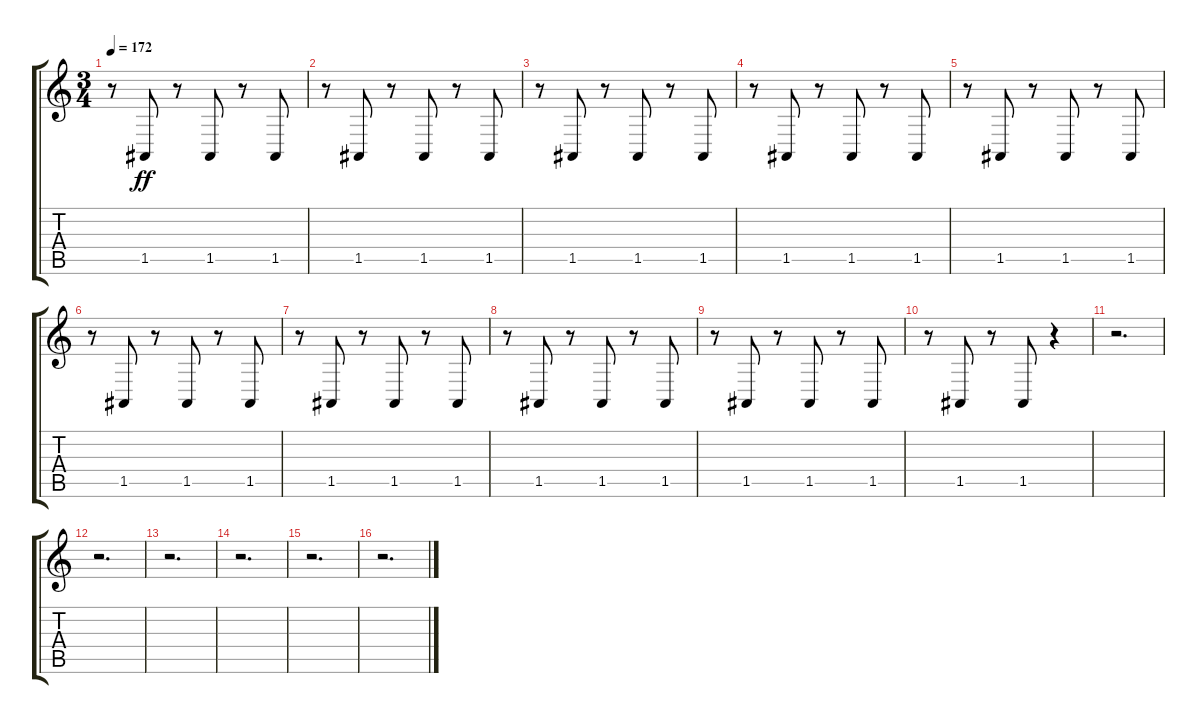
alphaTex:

\track "" {instrument harpsichord}
\staff {score tabs}
\tuning (E4 B3 G3 D3 A2 E2) {hide}
\ts (3 4)
\tempo 172
\clef g2
\ks c
r.8{dy ff} 1.5.8 r.8 1.5.8 r.8 1.5.8 |
r.8 1.5.8 r.8 1.5.8 r.8 1.5.8 |
r.8 1.5.8 r.8 1.5.8 r.8 1.5.8 |
r.8 1.5.8 r.8 1.5.8 r.8 1.5.8 |
r.8 1.5.8 r.8 1.5.8 r.8 1.5.8 |
r.8 1.5.8 r.8 1.5.8 r.8 1.5.8 |
r.8 1.5.8 r.8 1.5.8 r.8 1.5.8 |
r.8 1.5.8 r.8 1.5.8 r.8 1.5.8 |
r.8 1.5.8 r.8 1.5.8 r.8 1.5.8 |
r.8 1.5.8 r.8 1.5.8 r.4 |
r.2{d} |
r.2{d} |
r.2{d} |
r.2{d} |
r.2{d} |
r.2{d}
